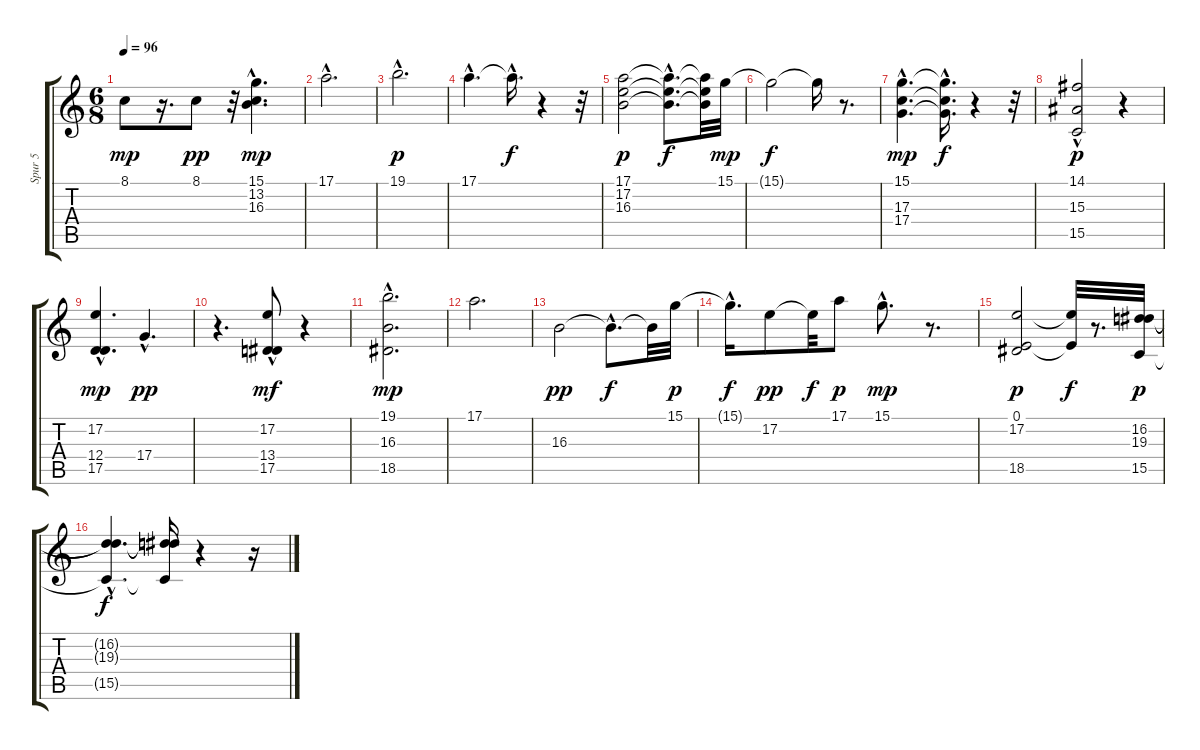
\track ("Spur 5" "Spur 5") {instrument rockorgan}
\staff {score tabs}
\tuning (E4 B3 G3 D3 A2 E2) {hide}
\ts (6 8)
\tempo 96
\clef g2
\ks c
8.1.8{dy mp} r.16{d} 8.1.8{dy pp} r.32 (15.1{hac} 13.2 16.3).4{d dy mp} |
17.1{hac}.2{d} |
19.1{hac}.2{d dy p} |
17.1{hac}.4{d} 17.1{hac t}.16{d dy f} r.4 r.32 |
(17.1 17.2 16.3).2{dy p} (17.1{hac t} 17.2{hac t} 16.3{hac t}).8{d dy f} (17.1{t} 17.2{t} 16.3{t}).32 15.1.32{dy mp} |
15.1{t}.2{dy f} 15.1{t}.16 r.8{d} |
(15.1{hac} 17.3{hac} 17.4{hac}).4{d dy mp} (15.1{hac t} 17.3{hac t} 17.4{hac t}).16{d dy f} r.4 r.32 |
(14.1 15.3 15.5{hac}).2{dy p} r.4 |
(17.2{hac} 12.4 17.5{hac}).4{d dy mp} 17.4{hac}.4{d dy pp} |
r.4{d} (17.2 13.4 17.5{hac}).8{dy mf} r.4 |
(19.1{hac} 16.3 18.5).2{d dy mp} |
17.1.2{d} |
16.3.2{dy pp} 16.3{hac t}.8{d dy f} 16.3{t}.32 15.1.32{dy p} |
15.1{hac t}.16{d dy f} 17.2.8{dy pp} 17.2{t}.32{dy f} 17.1.8{dy p} 15.1{hac}.8{d dy mp} r.8{d} |
(0.1 17.2 18.5).2{dy p} (0.1{t} 17.2{t}).32{dy f} r.8{d} (16.2 19.3 15.5).32{dy p} |
(16.2{hac t} 19.3{hac t} 15.5{hac t}).4{d dy f} (16.2{t} 19.3{t} 15.5{t}).16 r.4 r.16
